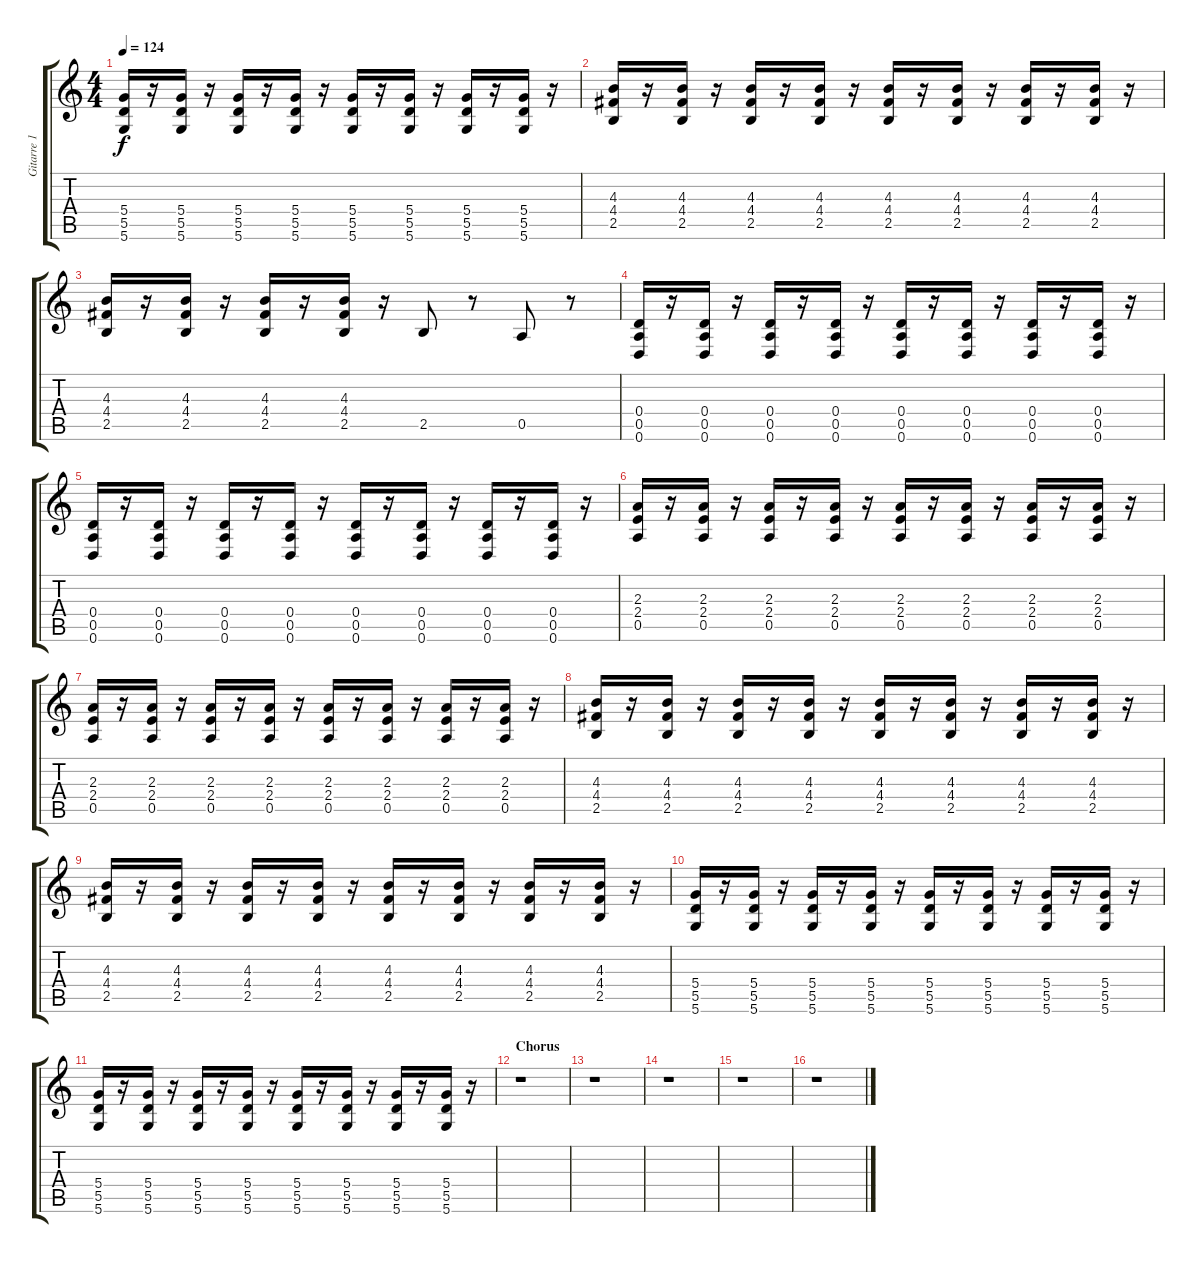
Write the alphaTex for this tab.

\track ("Gitarre 1 - Farin Urlaub" "Gitarre 1 ") {instrument electricguitarmuted}
\staff {score tabs}
\tuning (E4 B3 G3 D3 A2 D2) {hide}
\ts (4 4)
\tempo 124
\clef g2
\ks c
(5.4 5.5 5.6).16{dy f} r.16 (5.4 5.5 5.6).16 r.16 (5.4 5.5 5.6).16 r.16 (5.4 5.5 5.6).16 r.16 (5.4 5.5 5.6).16 r.16 (5.4 5.5 5.6).16 r.16 (5.4 5.5 5.6).16 r.16 (5.4 5.5 5.6).16 r.16 |
(4.3 4.4 2.5).16 r.16 (4.3 4.4 2.5).16 r.16 (4.3 4.4 2.5).16 r.16 (4.3 4.4 2.5).16 r.16 (4.3 4.4 2.5).16 r.16 (4.3 4.4 2.5).16 r.16 (4.3 4.4 2.5).16 r.16 (4.3 4.4 2.5).16 r.16 |
(4.3 4.4 2.5).16 r.16 (4.3 4.4 2.5).16 r.16 (4.3 4.4 2.5).16 r.16 (4.3 4.4 2.5).16 r.16 2.5.8 r.8 0.5.8 r.8 |
(0.4 0.5 0.6).16 r.16 (0.4 0.5 0.6).16 r.16 (0.4 0.5 0.6).16 r.16 (0.4 0.5 0.6).16 r.16 (0.4 0.5 0.6).16 r.16 (0.4 0.5 0.6).16 r.16 (0.4 0.5 0.6).16 r.16 (0.4 0.5 0.6).16 r.16 |
(0.4 0.5 0.6).16 r.16 (0.4 0.5 0.6).16 r.16 (0.4 0.5 0.6).16 r.16 (0.4 0.5 0.6).16 r.16 (0.4 0.5 0.6).16 r.16 (0.4 0.5 0.6).16 r.16 (0.4 0.5 0.6).16 r.16 (0.4 0.5 0.6).16 r.16 |
(2.3 2.4 0.5).16 r.16 (2.3 2.4 0.5).16 r.16 (2.3 2.4 0.5).16 r.16 (2.3 2.4 0.5).16 r.16 (2.3 2.4 0.5).16 r.16 (2.3 2.4 0.5).16 r.16 (2.3 2.4 0.5).16 r.16 (2.3 2.4 0.5).16 r.16 |
(2.3 2.4 0.5).16 r.16 (2.3 2.4 0.5).16 r.16 (2.3 2.4 0.5).16 r.16 (2.3 2.4 0.5).16 r.16 (2.3 2.4 0.5).16 r.16 (2.3 2.4 0.5).16 r.16 (2.3 2.4 0.5).16 r.16 (2.3 2.4 0.5).16 r.16 |
(4.3 4.4 2.5).16 r.16 (4.3 4.4 2.5).16 r.16 (4.3 4.4 2.5).16 r.16 (4.3 4.4 2.5).16 r.16 (4.3 4.4 2.5).16 r.16 (4.3 4.4 2.5).16 r.16 (4.3 4.4 2.5).16 r.16 (4.3 4.4 2.5).16 r.16 |
(4.3 4.4 2.5).16 r.16 (4.3 4.4 2.5).16 r.16 (4.3 4.4 2.5).16 r.16 (4.3 4.4 2.5).16 r.16 (4.3 4.4 2.5).16 r.16 (4.3 4.4 2.5).16 r.16 (4.3 4.4 2.5).16 r.16 (4.3 4.4 2.5).16 r.16 |
(5.4 5.5 5.6).16 r.16 (5.4 5.5 5.6).16 r.16 (5.4 5.5 5.6).16 r.16 (5.4 5.5 5.6).16 r.16 (5.4 5.5 5.6).16 r.16 (5.4 5.5 5.6).16 r.16 (5.4 5.5 5.6).16 r.16 (5.4 5.5 5.6).16 r.16 |
(5.4 5.5 5.6).16 r.16 (5.4 5.5 5.6).16 r.16 (5.4 5.5 5.6).16 r.16 (5.4 5.5 5.6).16 r.16 (5.4 5.5 5.6).16 r.16 (5.4 5.5 5.6).16 r.16 (5.4 5.5 5.6).16 r.16 (5.4 5.5 5.6).16 r.16 |
\section ("" "Chorus")
r.1 |
r.1 |
r.1 |
r.1 |
r.1
